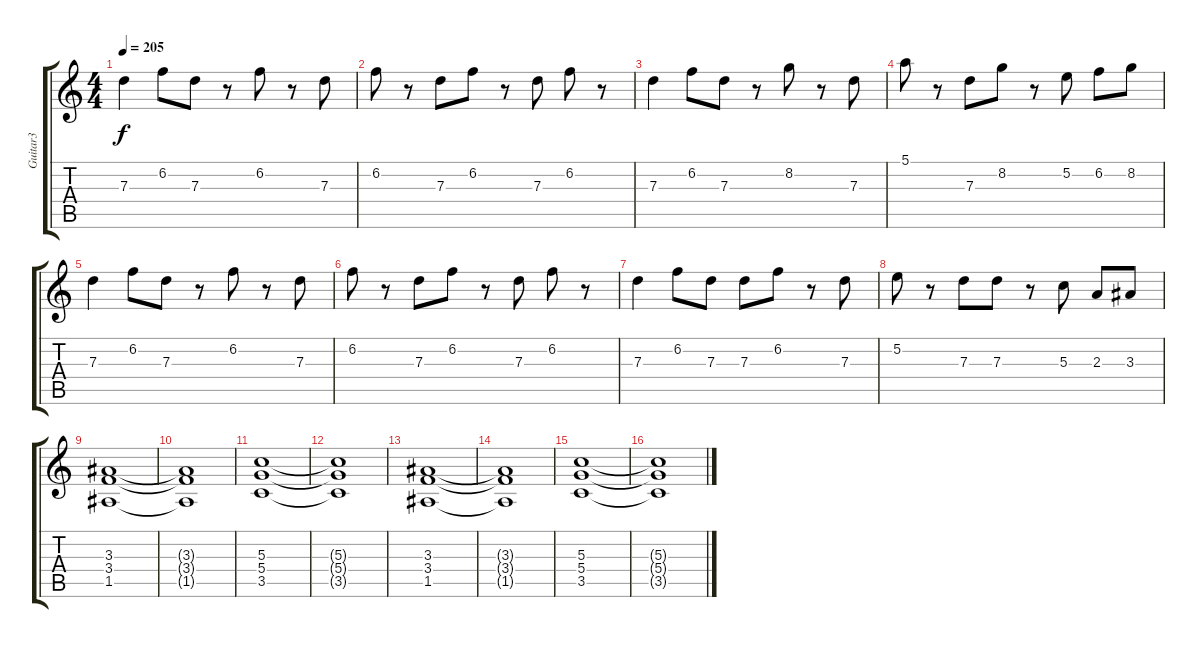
\track ("Guitar3" "Guitar3") {instrument distortionguitar}
\staff {score tabs}
\tuning (E4 B3 G3 D3 A2 E2) {hide}
\ts (4 4)
\tempo 205
\clef g2
\ks c
7.3.4{dy f} 6.2.8 7.3.8 r.8 6.2.8 r.8 7.3.8 |
6.2.8 r.8 7.3.8 6.2.8 r.8 7.3.8 6.2.8 r.8 |
7.3.4 6.2.8 7.3.8 r.8 8.2.8 r.8 7.3.8 |
5.1.8 r.8 7.3.8 8.2.8 r.8 5.2.8 6.2.8 8.2.8 |
7.3.4 6.2.8 7.3.8 r.8 6.2.8 r.8 7.3.8 |
6.2.8 r.8 7.3.8 6.2.8 r.8 7.3.8 6.2.8 r.8 |
7.3.4 6.2.8 7.3.8 7.3.8 6.2.8 r.8 7.3.8 |
5.2.8 r.8 7.3.8 7.3.8 r.8 5.3.8 2.3.8 3.3.8 |
(3.3 3.4 1.5).1 |
(3.3{t} 3.4{t} 1.5{t}).1 |
(5.3 5.4 3.5).1 |
(5.3{t} 5.4{t} 3.5{t}).1 |
(3.3 3.4 1.5).1 |
(3.3{t} 3.4{t} 1.5{t}).1 |
(5.3 5.4 3.5).1 |
(5.3{t} 5.4{t} 3.5{t}).1
